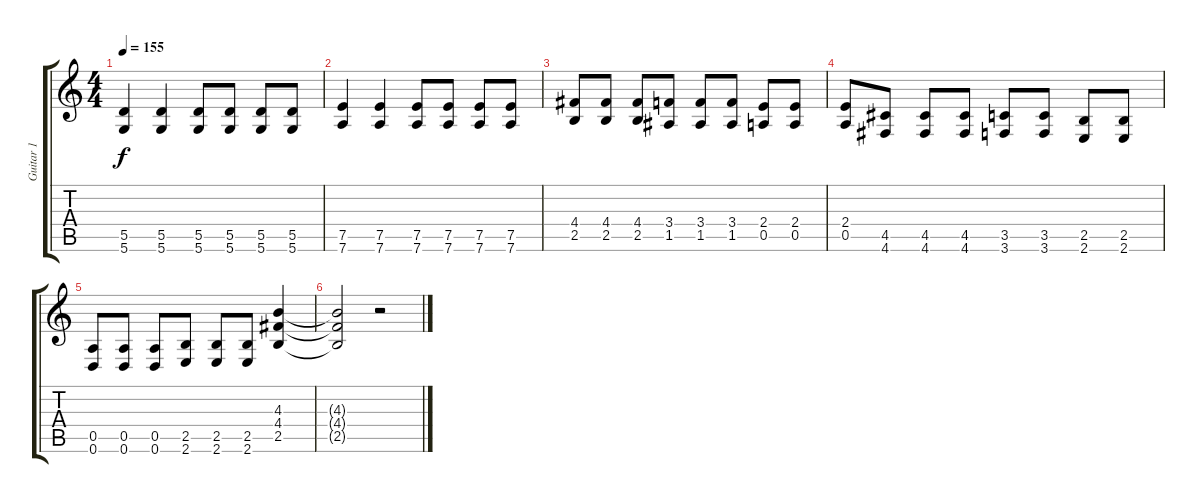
\track ("Guitar 1" "Guitar 1") {instrument distortionguitar}
\staff {score tabs}
\tuning (E4 B3 G3 D3 A2 D2) {hide}
\ts (4 4)
\tempo 155
\clef g2
\ks c
(5.5 5.6).4{dy f} (5.5 5.6).4 (5.5 5.6).8 (5.5 5.6).8 (5.5 5.6).8 (5.5 5.6).8 |
(7.5 7.6).4 (7.5 7.6).4 (7.5 7.6).8 (7.5 7.6).8 (7.5 7.6).8 (7.5 7.6).8 |
(4.4 2.5).8 (4.4 2.5).8 (4.4 2.5).8 (3.4 1.5).8 (3.4 1.5).8 (3.4 1.5).8 (2.4 0.5).8 (2.4 0.5).8 |
(2.4 0.5).8 (4.5 4.6).8 (4.5 4.6).8 (4.5 4.6).8 (3.5 3.6).8 (3.5 3.6).8 (2.5 2.6).8 (2.5 2.6).8 |
(0.5 0.6).8 (0.5 0.6).8 (0.5 0.6).8 (2.5 2.6).8 (2.5 2.6).8 (2.5 2.6).8 (4.3 4.4 2.5).4 |
(4.3{t} 4.4{t} 2.5{t}).2 r.2
